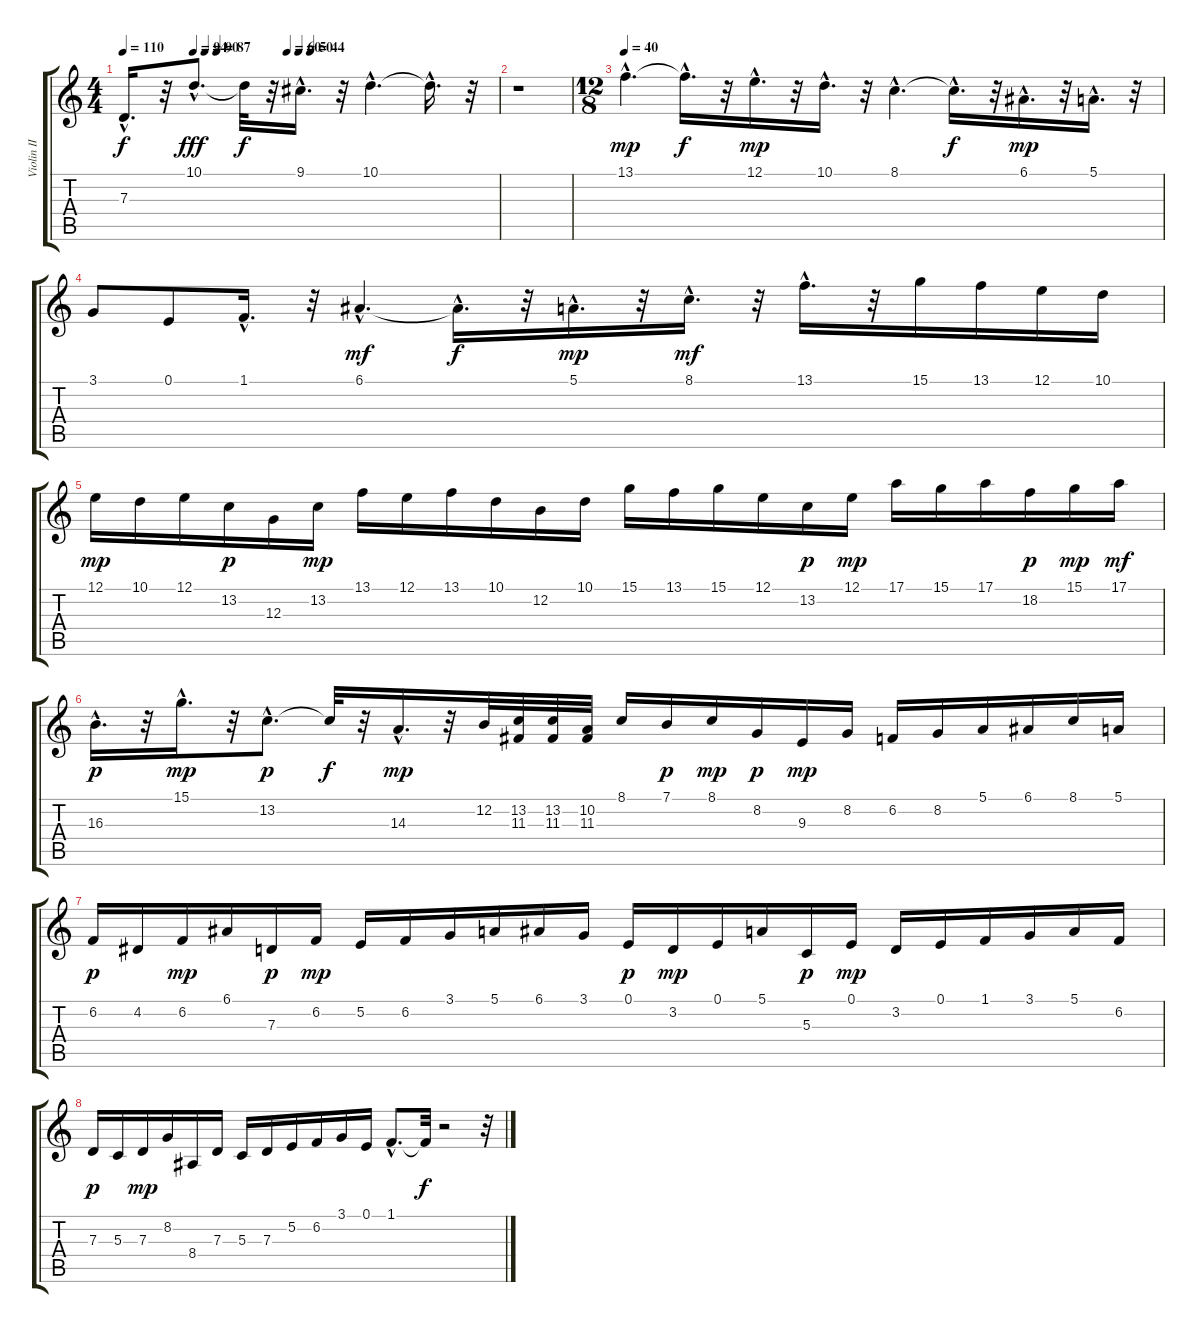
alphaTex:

\track ("Violin II" "Violin II") {instrument violin}
\staff {score tabs}
\tuning (E4 B3 G3 D3 A2 E2) {hide}
\ts (4 4)
\tempo 110
\tempo (94 0.1875)
\tempo (90 0.21875)
\tempo (87 0.25)
\tempo (60 0.4375)
\tempo (50 0.46875)
\tempo (44 0.5)
\clef g2
\ks c
7.3{hac}.16{d dy f} r.32 10.1{hac}.8{d dy fff} 10.1{t}.32{dy f} r.32 9.1{hac}.16{d} r.32 10.1{hac}.4{d} 10.1{hac t}.16{d} r.32 |
r.1 |
\ts (12 8)
\tempo 40
13.1{hac}.4{d dy mp} 13.1{hac t}.16{d dy f} r.32 12.1{hac}.16{d dy mp} r.32 10.1{hac}.16{d} r.32 8.1{hac}.4{d} 8.1{hac t}.16{d dy f} r.32 6.1{hac}.16{d dy mp} r.32 5.1{hac}.16{d} r.32 |
3.1.8 0.1.8 1.1{hac}.16{d} r.32 6.1{hac}.4{d dy mf} 6.1{hac t}.16{d dy f} r.32 5.1{hac}.16{d dy mp} r.32 8.1{hac}.16{d dy mf} r.32 13.1{hac}.16{d} r.32 15.1.16 13.1.16 12.1.16 10.1.16 |
12.1.16{dy mp} 10.1.16 12.1.16 13.2.16{dy p} 12.3.16 13.2.16{dy mp} 13.1.16 12.1.16 13.1.16 10.1.16 12.2.16 10.1.16 15.1.16 13.1.16 15.1.16 12.1.16 13.2.16{dy p} 12.1.16{dy mp} 17.1.16 15.1.16 17.1.16 18.2.16{dy p} 15.1.16{dy mp} 17.1.16{dy mf} |
16.3{hac}.16{d dy p} r.32 15.1{hac}.16{d dy mp} r.32 13.2{hac}.8{d dy p} 13.2{t}.32{dy f} r.32 14.3{hac}.16{d dy mp} r.32 12.2.32 (13.2 11.3).32 (13.2 11.3).32 (10.2 11.3).32 8.1.16 7.1.16{dy p} 8.1.16{dy mp} 8.2.16{dy p} 9.3.16{dy mp} 8.2.16 6.2.16 8.2.16 5.1.16 6.1.16 8.1.16 5.1.16 |
6.2.16{dy p} 4.2.16 6.2.16{dy mp} 6.1.16 7.3.16{dy p} 6.2.16{dy mp} 5.2.16 6.2.16 3.1.16 5.1.16 6.1.16 3.1.16 0.1.16{dy p} 3.2.16{dy mp} 0.1.16 5.1.16 5.3.16{dy p} 0.1.16{dy mp} 3.2.16 0.1.16 1.1.16 3.1.16 5.1.16 6.2.16 |
7.3.16{dy p} 5.3.16 7.3.16{dy mp} 8.2.16 8.4.16 7.3.16 5.3.16 7.3.16 5.2.16 6.2.16 3.1.16 0.1.16 1.1{hac}.8{d} 1.1{t}.32{dy f} r.2 r.32
